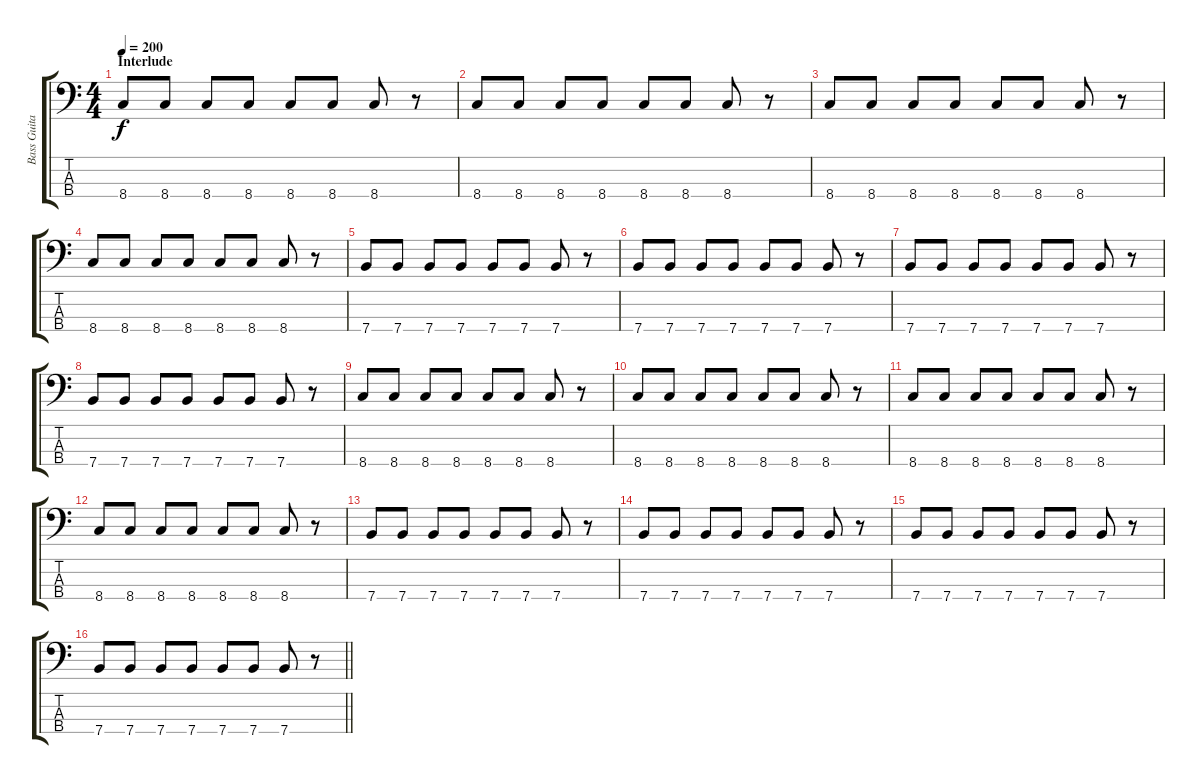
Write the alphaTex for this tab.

\track ("Bass Guitar - Dominic" "Bass Guita") {instrument electricbassfinger}
\staff {score tabs}
\tuning (G2 D2 A1 E1) {hide}
\ts (4 4)
\section ("" "Interlude")
\tempo 200
\clef f4
\ks c
8.4.8{dy f} 8.4.8 8.4.8 8.4.8 8.4.8 8.4.8 8.4.8 r.8 |
8.4.8 8.4.8 8.4.8 8.4.8 8.4.8 8.4.8 8.4.8 r.8 |
8.4.8 8.4.8 8.4.8 8.4.8 8.4.8 8.4.8 8.4.8 r.8 |
8.4.8 8.4.8 8.4.8 8.4.8 8.4.8 8.4.8 8.4.8 r.8 |
7.4.8 7.4.8 7.4.8 7.4.8 7.4.8 7.4.8 7.4.8 r.8 |
7.4.8 7.4.8 7.4.8 7.4.8 7.4.8 7.4.8 7.4.8 r.8 |
7.4.8 7.4.8 7.4.8 7.4.8 7.4.8 7.4.8 7.4.8 r.8 |
7.4.8 7.4.8 7.4.8 7.4.8 7.4.8 7.4.8 7.4.8 r.8 |
8.4.8 8.4.8 8.4.8 8.4.8 8.4.8 8.4.8 8.4.8 r.8 |
8.4.8 8.4.8 8.4.8 8.4.8 8.4.8 8.4.8 8.4.8 r.8 |
8.4.8 8.4.8 8.4.8 8.4.8 8.4.8 8.4.8 8.4.8 r.8 |
8.4.8 8.4.8 8.4.8 8.4.8 8.4.8 8.4.8 8.4.8 r.8 |
7.4.8 7.4.8 7.4.8 7.4.8 7.4.8 7.4.8 7.4.8 r.8 |
7.4.8 7.4.8 7.4.8 7.4.8 7.4.8 7.4.8 7.4.8 r.8 |
7.4.8 7.4.8 7.4.8 7.4.8 7.4.8 7.4.8 7.4.8 r.8 |
\barLineRight lightlight
7.4.8 7.4.8 7.4.8 7.4.8 7.4.8 7.4.8 7.4.8 r.8
